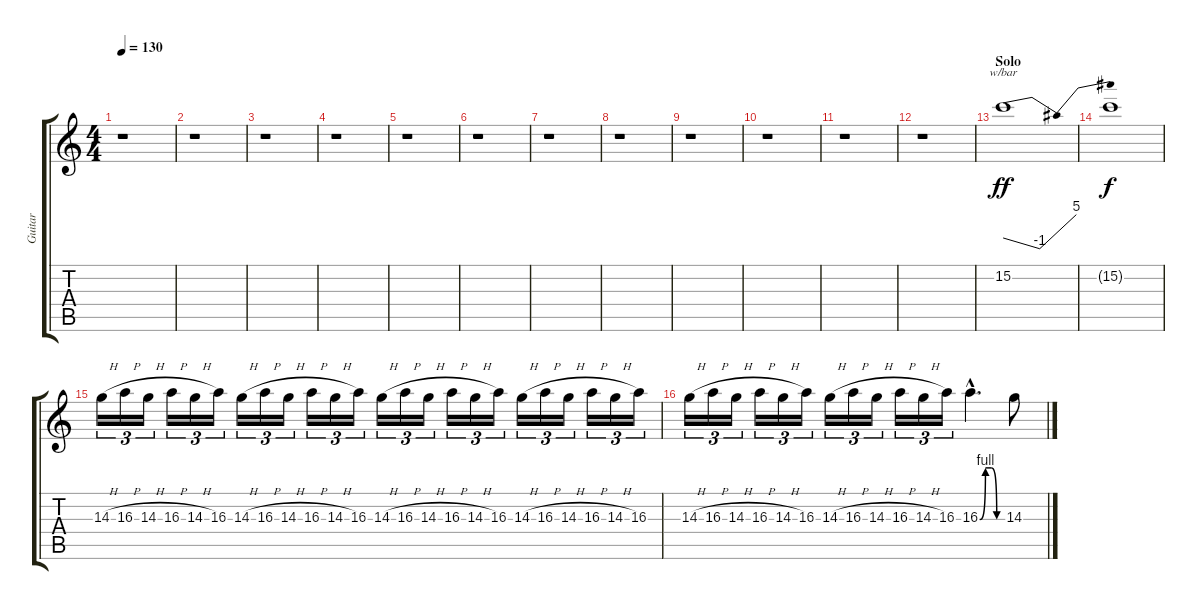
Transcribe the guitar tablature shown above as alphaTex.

\track ("Guitar" "Guitar") {instrument distortionguitar}
\staff {score tabs}
\tuning (D4 A3 F3 C3 G2 D2) {hide}
\ts (4 4)
\tempo 130
\clef g2
\ks c
r.1{dy ff} |
r.1 |
r.1 |
r.1 |
r.1 |
r.1 |
r.1 |
r.1 |
r.1 |
r.1 |
r.1 |
r.1 |
\section ("" "Solo")
15.2.1{tbe (dip default 0 0 15 -4 20 -4 60 20)} |
15.2{t}.1{dy f} |
14.3{h}.16{tu (3 2)} 16.3{h}.16{tu (3 2)} 14.3{h}.16{tu (3 2)} 16.3{h}.16{tu (3 2)} 14.3{h}.16{tu (3 2)} 16.3.16{tu (3 2)} 14.3{h}.16{tu (3 2)} 16.3{h}.16{tu (3 2)} 14.3{h}.16{tu (3 2)} 16.3{h}.16{tu (3 2)} 14.3{h}.16{tu (3 2)} 16.3.16{tu (3 2)} 14.3{h}.16{tu (3 2)} 16.3{h}.16{tu (3 2)} 14.3{h}.16{tu (3 2)} 16.3{h}.16{tu (3 2)} 14.3{h}.16{tu (3 2)} 16.3.16{tu (3 2)} 14.3{h}.16{tu (3 2)} 16.3{h}.16{tu (3 2)} 14.3{h}.16{tu (3 2)} 16.3{h}.16{tu (3 2)} 14.3{h}.16{tu (3 2)} 16.3.16{tu (3 2)} |
14.3{h}.16{tu (3 2)} 16.3{h}.16{tu (3 2)} 14.3{h}.16{tu (3 2)} 16.3{h}.16{tu (3 2)} 14.3{h}.16{tu (3 2)} 16.3.16{tu (3 2)} 14.3{h}.16{tu (3 2)} 16.3{h}.16{tu (3 2)} 14.3{h}.16{tu (3 2)} 16.3{h}.16{tu (3 2)} 14.3{h}.16{tu (3 2)} 16.3.16{tu (3 2)} 16.3{be (custom 0 0 15 4 30 4 45 0 60 0) hac}.4{d} 14.3.8
